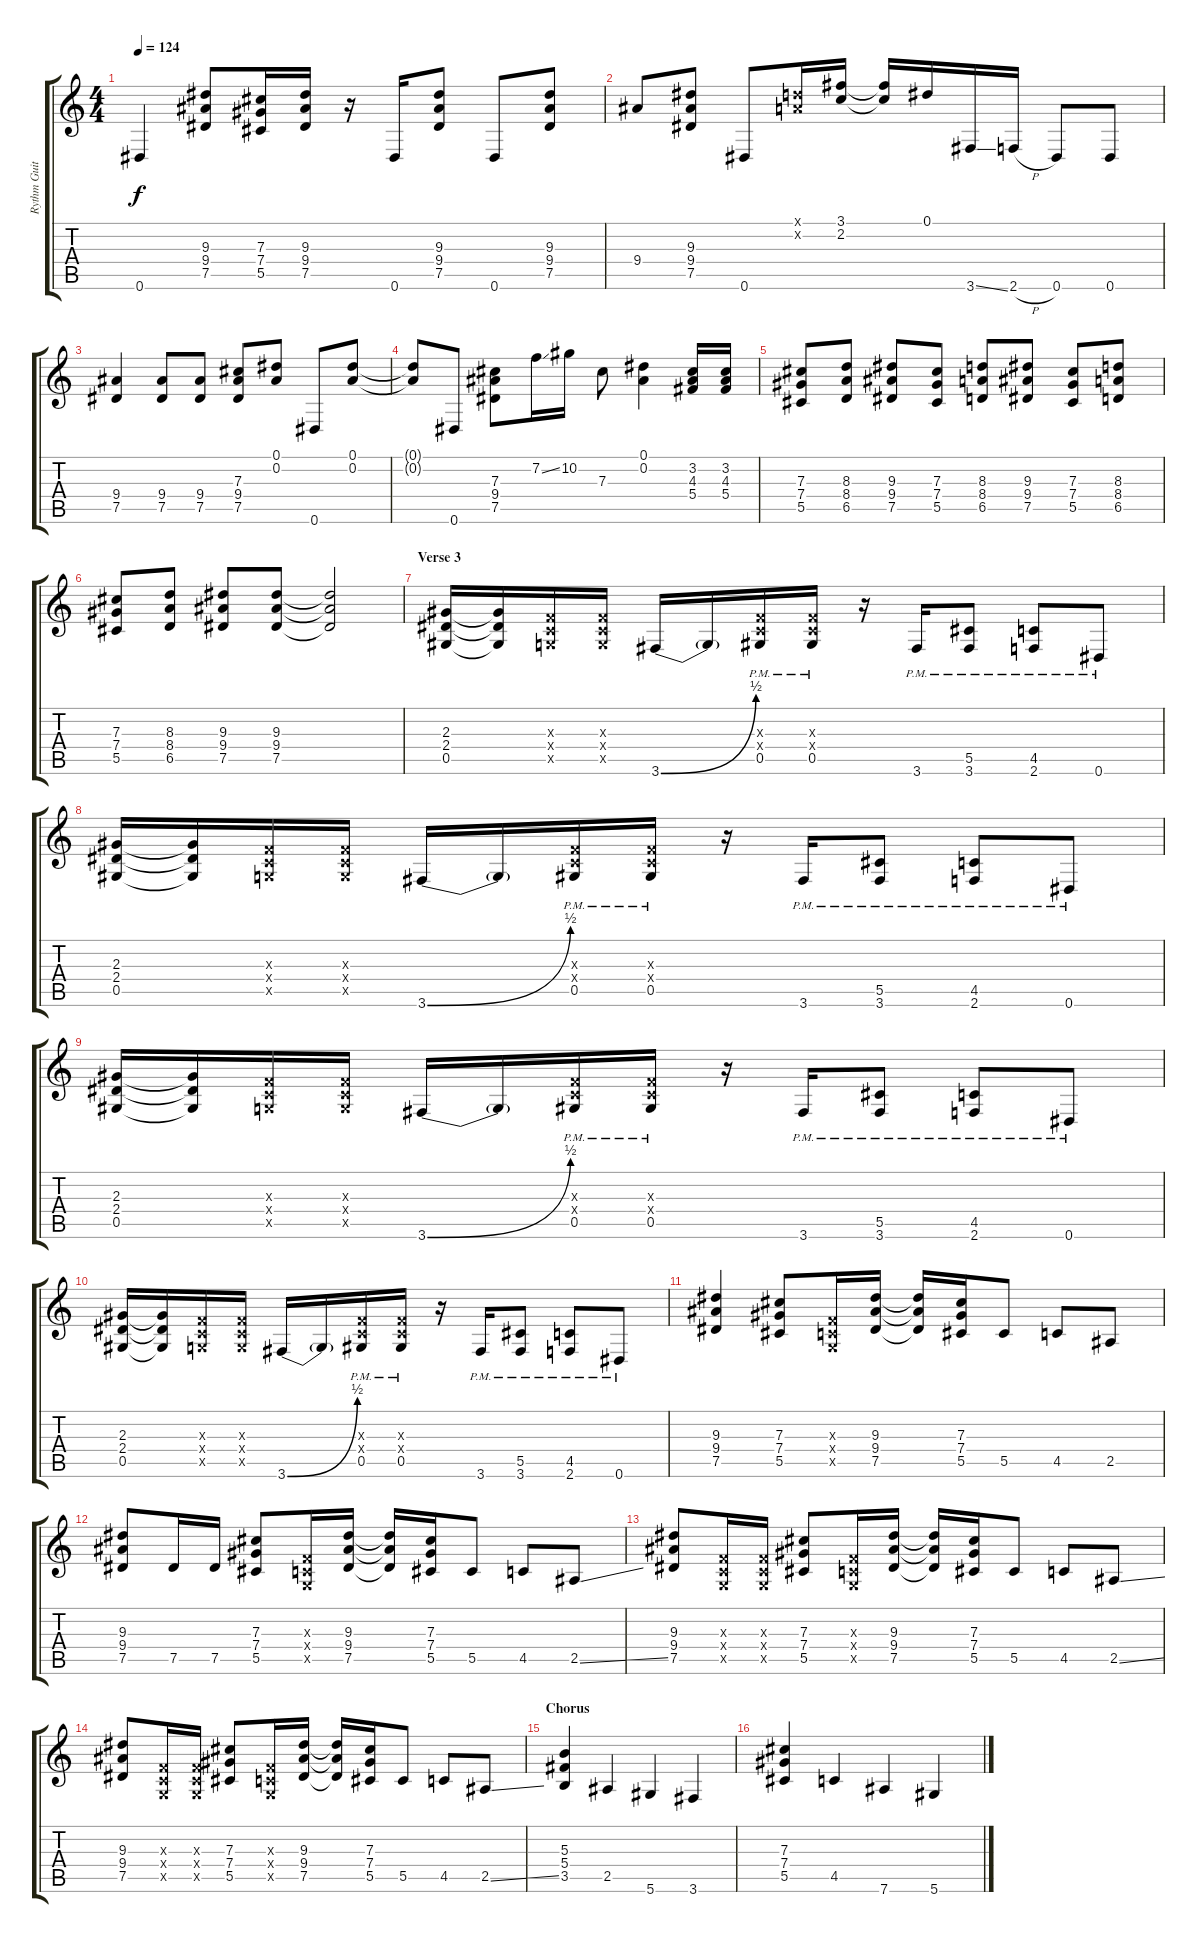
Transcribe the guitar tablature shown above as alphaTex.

\track ("Rythm Guitar 1" "Rythm Guit") {instrument overdrivenguitar}
\staff {score tabs}
\tuning (Eb4 Bb3 Gb3 Db3 Ab2 Eb2) {hide}
\ts (4 4)
\tempo 124
\clef g2
\ks c
0.6.4{dy f} (9.3 9.4 7.5).8 (7.3 7.4 5.5).16 (9.3 9.4 7.5).16 r.16 0.6.16 (9.3 9.4 7.5).8 0.6.8 (9.3 9.4 7.5).8 |
9.4.8 (9.3 9.4 7.5).8 0.6.8 (-1.1{x} -1.2{x}).16 (3.1 2.2).16 (3.1{t} 2.2{t}).16 0.1.16 3.6{ss}.16 2.6{h}.16 0.6.8 0.6.8 |
(9.4 7.5).4 (9.4 7.5).8 (9.4 7.5).8 (7.3 9.4 7.5).8 (0.1 0.2).8 0.6.8 (0.1 0.2).8 |
(0.1{t} 0.2{t}).8 0.6.8 (7.3 9.4 7.5).8 7.2{ss}.16 10.2.16 7.3.8 (0.1 0.2).4 (3.2 4.3 5.4).16 (3.2 4.3 5.4).16 |
(7.3 7.4 5.5).8 (8.3 8.4 6.5).8 (9.3 9.4 7.5).8 (7.3 7.4 5.5).8 (8.3 8.4 6.5).8 (9.3 9.4 7.5).8 (7.3 7.4 5.5).8 (8.3 8.4 6.5).8 |
(7.3 7.4 5.5).8 (8.3 8.4 6.5).8 (9.3 9.4 7.5).8 (9.3 9.4 7.5).8 (9.3{t} 9.4{t} 7.5{t}).2 |
\section ("" "Verse 3")
(2.3 2.4 0.5).16 (2.3{t} 2.4{t} 0.5{t}).16 (-1.3{x} -1.4{x} -1.5{x}).16 (-1.3{x} -1.4{x} -1.5{x}).16 3.6{be (bend 0 0 60 2)}.16 3.6{t}.16 (-1.3{x} -1.4{x} 0.5{pm}).16 (-1.3{x} -1.4{x} 0.5{pm}).16 r.16 3.6{pm}.16 (5.5 3.6{pm}).8 (4.5 2.6{pm}).8 0.6{pm}.8 |
(2.3 2.4 0.5).16 (2.3{t} 2.4{t} 0.5{t}).16 (-1.3{x} -1.4{x} -1.5{x}).16 (-1.3{x} -1.4{x} -1.5{x}).16 3.6{be (bend 0 0 60 2)}.16 3.6{t}.16 (-1.3{x} -1.4{x} 0.5{pm}).16 (-1.3{x} -1.4{x} 0.5{pm}).16 r.16 3.6{pm}.16 (5.5 3.6{pm}).8 (4.5 2.6{pm}).8 0.6{pm}.8 |
(2.3 2.4 0.5).16 (2.3{t} 2.4{t} 0.5{t}).16 (-1.3{x} -1.4{x} -1.5{x}).16 (-1.3{x} -1.4{x} -1.5{x}).16 3.6{be (bend 0 0 60 2)}.16 3.6{t}.16 (-1.3{x} -1.4{x} 0.5{pm}).16 (-1.3{x} -1.4{x} 0.5{pm}).16 r.16 3.6{pm}.16 (5.5 3.6{pm}).8 (4.5 2.6{pm}).8 0.6{pm}.8 |
(2.3 2.4 0.5).16 (2.3{t} 2.4{t} 0.5{t}).16 (-1.3{x} -1.4{x} -1.5{x}).16 (-1.3{x} -1.4{x} -1.5{x}).16 3.6{be (bend 0 0 60 2)}.16 3.6{t}.16 (-1.3{x} -1.4{x} 0.5{pm}).16 (-1.3{x} -1.4{x} 0.5{pm}).16 r.16 3.6{pm}.16 (5.5 3.6{pm}).8 (4.5 2.6{pm}).8 0.6{pm}.8 |
(9.3 9.4 7.5).4 (7.3 7.4 5.5).8 (-1.3{x} -1.4{x} -1.5{x}).16 (9.3 9.4 7.5).16 (9.3{t} 9.4{t} 7.5{t}).16 (7.3 7.4 5.5).16 5.5.8 4.5.8 2.5.8 |
(9.3 9.4 7.5).8 7.5.16 7.5.16 (7.3 7.4 5.5).8 (-1.3{x} -1.4{x} -1.5{x}).16 (9.3 9.4 7.5).16 (9.3{t} 9.4{t} 7.5{t}).16 (7.3 7.4 5.5).16 5.5.8 4.5.8 2.5{ss}.8 |
(9.3 9.4 7.5).8 (-1.3{x} -1.4{x} -1.5{x}).16 (-1.3{x} -1.4{x} -1.5{x}).16 (7.3 7.4 5.5).8 (-1.3{x} -1.4{x} -1.5{x}).16 (9.3 9.4 7.5).16 (9.3{t} 9.4{t} 7.5{t}).16 (7.3 7.4 5.5).16 5.5.8 4.5.8 2.5{ss}.8 |
(9.3 9.4 7.5).8 (-1.3{x} -1.4{x} -1.5{x}).16 (-1.3{x} -1.4{x} -1.5{x}).16 (7.3 7.4 5.5).8 (-1.3{x} -1.4{x} -1.5{x}).16 (9.3 9.4 7.5).16 (9.3{t} 9.4{t} 7.5{t}).16 (7.3 7.4 5.5).16 5.5.8 4.5.8 2.5{ss}.8 |
\section ("" "Chorus")
(5.3 5.4 3.5).4 2.5.4 5.6.4 3.6.4 |
(7.3 7.4 5.5).4 4.5.4 7.6.4 5.6.4
